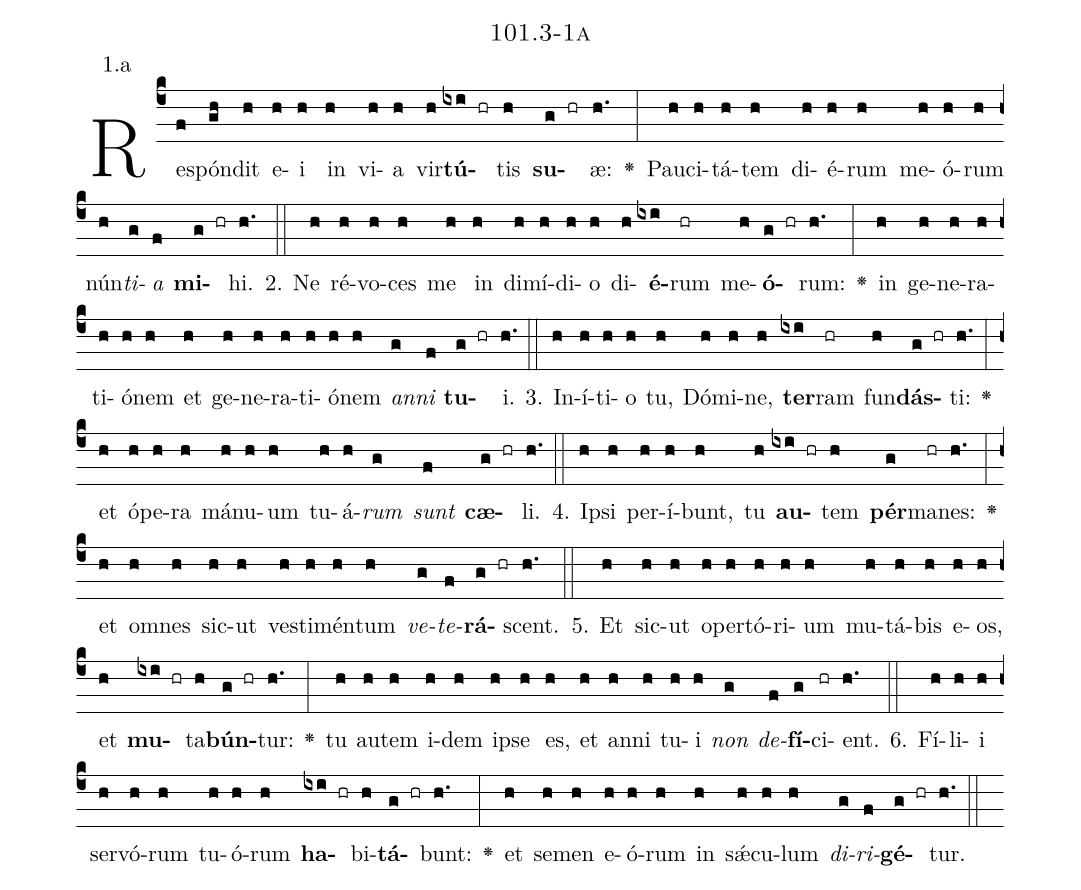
name: 101.3-1a;
annotation: 1.a;
%%
(c4)Re(f)spón(gh)dit(h) e(h)i(h) in(h) vi(h)a(h) vir(h)<b>tú</b>(ixi hr)tis(h) <b>su</b>(g hr)æ:(h.) <v>\greheightstar</v>(:) Pau(h)ci(h)tá(h)tem(h) di(h)é(h)rum(h) me(h)ó(h)rum(h) nún(h)<i>ti</i>(g)<i>a</i>(f) <b>mi</b>(g hr)hi.(h.) (::)
2. Ne(h) ré(h)vo(h)ces(h) me(h) in(h) di(h)mí(h)di(h)o(h) di(h)<b>é</b>(ixi)rum(hr) me(h)<b>ó</b>(g hr)rum:(h.) <v>\greheightstar</v>(:) in(h) ge(h)ne(h)ra(h)ti(h)ó(h)nem(h) et(h) ge(h)ne(h)ra(h)ti(h)ó(h)nem(h) <i>an</i>(g)<i>ni</i>(f) <b>tu</b>(g hr)i.(h.) (::)
3. In(h)í(h)ti(h)o(h) tu,(h) Dó(h)mi(h)ne,(h) <b>ter</b>(ixi)ram(hr) fun(h)<b>dás</b>(g hr)ti:(h.) <v>\greheightstar</v>(:) et(h) ó(h)pe(h)ra(h) má(h)nu(h)um(h) tu(h)á(h)<i>rum</i>(g) <i>sunt</i>(f) <b>cæ</b>(g hr)li.(h.) (::)
4. Ip(h)si(h) per(h)í(h)bunt,(h) tu(h) <b>au</b>(ixi hr)tem(h) <b>pér</b>(g)ma(hr)nes:(h.) <v>\greheightstar</v>(:) et(h) om(h)nes(h) sic(h)ut(h) ves(h)ti(h)mén(h)tum(h) <i>ve</i>(g)<i>te</i>(f)<b>rá</b>(g hr)scent.(h.) (::)
5. Et(h) sic(h)ut(h) o(h)per(h)tó(h)ri(h)um(h) mu(h)tá(h)bis(h) e(h)os,(h) et(h) <b>mu</b>(ixi hr)ta(h)<b>bún</b>(g hr)tur:(h.) <v>\greheightstar</v>(:) tu(h) au(h)tem(h) i(h)dem(h) ip(h)se(h) es,(h) et(h) an(h)ni(h) tu(h)i(h) <i>non</i>(g) <i>de</i>(f)<b>fí</b>(g)ci(hr)ent.(h.) (::)
6. Fí(h)li(h)i(h) ser(h)vó(h)rum(h) tu(h)ó(h)rum(h) <b>ha</b>(ixi hr)bi(h)<b>tá</b>(g hr)bunt:(h.) <v>\greheightstar</v>(:) et(h) se(h)men(h) e(h)ó(h)rum(h) in(h) sǽ(h)cu(h)lum(h) <i>di</i>(g)<i>ri</i>(f)<b>gé</b>(g hr)tur.(h.) (::)
